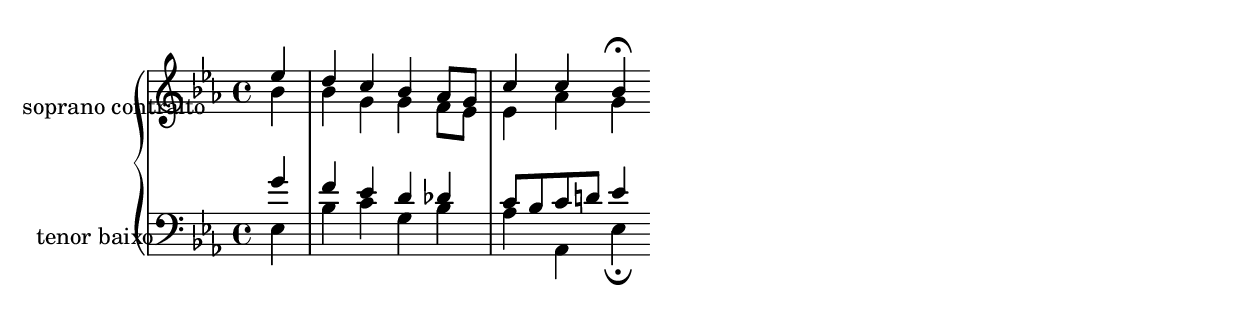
\version "2.12.0"

\score {
     \context PianoStaff <<
		\new Staff =  "up" {
		\key ees \major
	    << \relative c'' {
		\once \override TextScript #'extra-offset = #'( -20.0 . -7.0 )
		\partial 4*1 ees^\markup{ \center-align {soprano contralto} }
		d c bes aes8 g
		c4 c bes\fermata } \\
	        \relative c'' {  \partial 4*1 bes
		bes g g f8 ees
		ees4 aes g }
	   >>
	}

	\new Staff =  "down" {
		\clef bass
		\key ees \major
	<<
		\relative c {
		\once \override TextScript #'extra-offset = #'( -20.0 . -9.0 )
		\partial 4*1 g''^\markup{ \center-align { tenor baixo} } 
		f ees d des
		c8 bes c d! ees4 
	    } \\
		 \relative c {  \partial 4*1 ees
		bes' c g bes
		aes aes, ees'\fermata }
	  >>
	}
    >>

    \layout {
	ragged-right = ##t 

	\context {
	    \Staff
	    \consists Horizontal_bracket_engraver
	}
    }
}